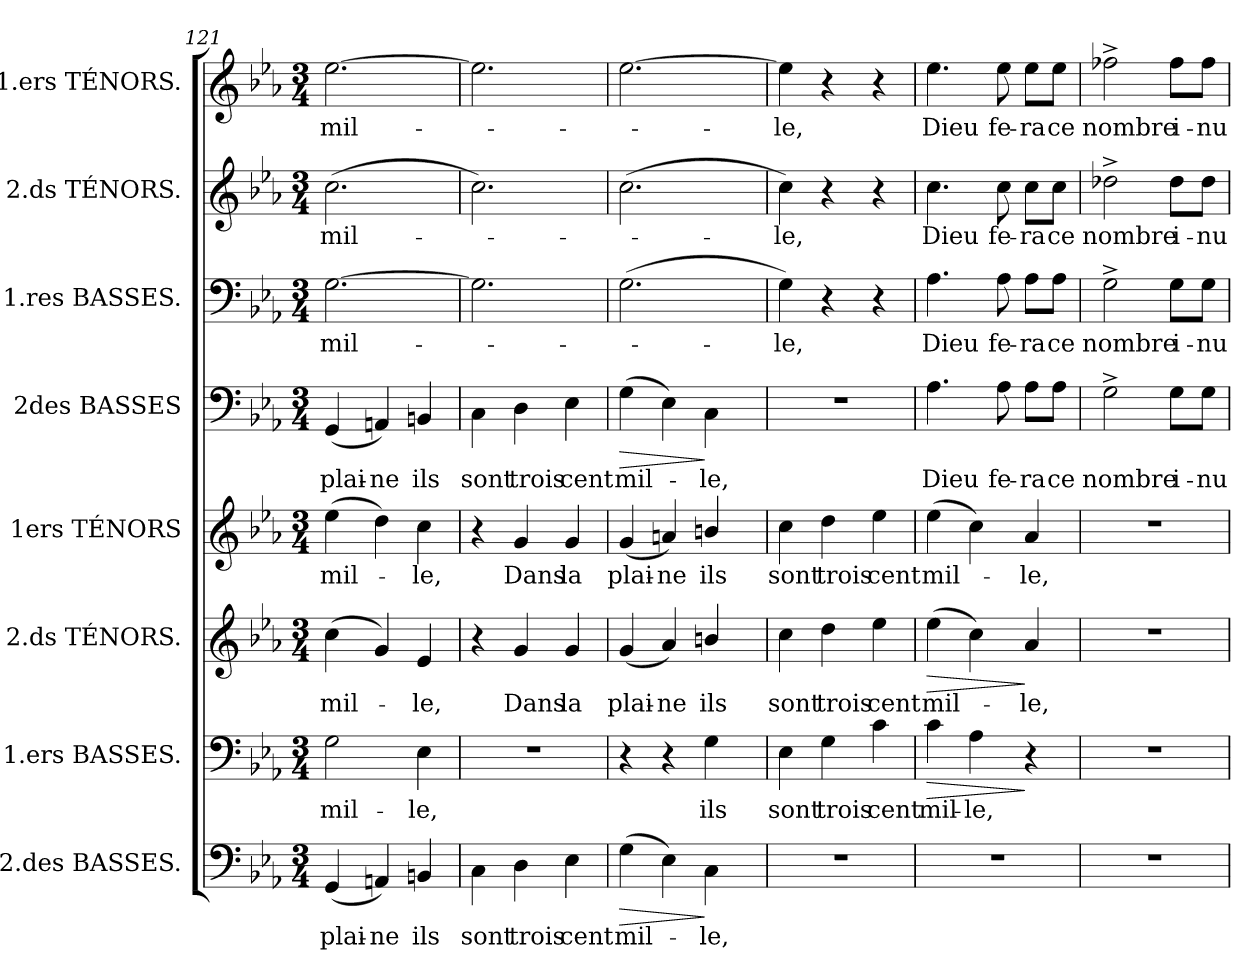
**kern	**text	**dynam	**kern	**text	**dynam	**kern	**text	**dynam	**kern	**text	**kern	**text	**dynam	**kern	**text	**kern	**text	**kern	**text
*part8	*part8	*part8	*part7	*part7	*part7	*part6	*part6	*part6	*part5	*part5	*part4	*part4	*part4	*part3	*part3	*part2	*part2	*part1	*part1
*staff8	*staff8	*staff8	*staff7	*staff7	*staff7	*staff6	*staff6	*staff6	*staff5	*staff5	*staff4	*staff4	*staff4	*staff3	*staff3	*staff2	*staff2	*staff1	*staff1
*I"2.des BASSES.	*	*	*I"1.ers BASSES.	*	*	*I"2.ds TÉNORS.	*	*	*I"1ers TÉNORS	*	*I"2des BASSES	*	*	*I"1.res BASSES.	*	*I"2.ds TÉNORS.	*	*I"1.ers TÉNORS.	*
*clefF4	*	*	*clefF4	*	*	*clefG2	*	*	*clefG2	*	*clefF4	*	*	*clefF4	*	*clefG2	*	*clefG2	*
*	*	*	*	*	*	*ITrd7c12	*	*	*ITrd7c12	*	*	*	*	*	*	*ITrd7c12	*	*ITrd7c12	*
*k[b-e-a-]	*	*	*k[b-e-a-]	*	*	*k[b-e-a-]	*	*	*k[b-e-a-]	*	*k[b-e-a-]	*	*	*k[b-e-a-]	*	*k[b-e-a-]	*	*k[b-e-a-]	*
*M3/4	*	*	*M3/4	*	*	*M3/4	*	*	*M3/4	*	*M3/4	*	*	*M3/4	*	*M3/4	*	*M3/4	*
=121	=121	=121	=121	=121	=121	=121	=121	=121	=121	=121	=121	=121	=121	=121	=121	=121	=121	=121	=121
(4GG/	plai-	.	2G\	mil-	.	(4c\	mil-	.	(4e-\	mil-	(4GG/	plai-	.	[2.G\	mil-	(2.c\	mil-	[2.e-\	mil-
4AAn/)	-ne	.	.	.	.	4G/)	.	.	4d\)	.	4AAn/)	-ne	.	.	.	.	.	.	.
4BBn/	ils	.	4E-\	-le,	.	4E-/	-le,	.	4c\	-le,	4BBn/	ils	.	.	.	.	.	.	.
=122	=122	=122	=122	=122	=122	=122	=122	=122	=122	=122	=122	=122	=122	=122	=122	=122	=122	=122	=122
4C\	sont	.	2.r	.	.	4r	.	.	4r	.	4C\	sont	.	2.G\]	.	2.c\)	.	2.e-\]	.
4D\	trois	.	.	.	.	4G/	Dans	.	4G/	Dans	4D\	trois	.	.	.	.	.	.	.
4E-\	cent	.	.	.	.	4G/	la	.	4G/	la	4E-\	cent	.	.	.	.	.	.	.
=123	=123	=123	=123	=123	=123	=123	=123	=123	=123	=123	=123	=123	=123	=123	=123	=123	=123	=123	=123
!	!	!LO:HP:b	!	!	!	!	!	!	!	!	!	!	!LO:HP:b	!	!	!	!	!	!
(4G\	mil-	>	4r	.	.	(4G/	plai-	.	(4G/	plai-	(4G\	mil-	>	(2.G\	.	(2.c\	.	[2.e-\	.
4E-\)	.	.	4r	.	.	4A-/)	-ne	.	4An/)	-ne	4E-\)	.	.	.	.	.	.	.	.
4C\	-le,	]	4G\	ils	.	4Bn/	ils	.	4Bn/	ils	4C\	-le,	]	.	.	.	.	.	.
=124	=124	=124	=124	=124	=124	=124	=124	=124	=124	=124	=124	=124	=124	=124	=124	=124	=124	=124	=124
2.r	.	.	4E-\	sont	.	4c\	sont	.	4c\	sont	2.r	.	.	4G\)	-le,	4c\)	-le,	4e-\]	-le,
.	.	.	4G\	trois	.	4d\	trois	.	4d\	trois	.	.	.	4r	.	4r	.	4r	.
.	.	.	4c\	cent	.	4e-\	cent	.	4e-\	cent	.	.	.	4r	.	4r	.	4r	.
!!LO:PB:g=z
=125	=125	=125	=125	=125	=125	=125	=125	=125	=125	=125	=125	=125	=125	=125	=125	=125	=125	=125	=125
!	!	!	!	!	!LO:HP:b	!	!	!LO:HP:b	!	!	!	!	!	!	!	!	!	!	!
2.r	.	.	4c\	mil-	>	(4e-\	mil-	>	(4e-\	mil-	4.A-\	Dieu	.	4.A-\	Dieu	4.c\	Dieu	4.e-\	Dieu
.	.	.	4A-\	-le,	.	4c\)	.	.	4c\)	.	.	.	.	.	.	.	.	.	.
.	.	.	.	.	.	.	.	.	.	.	8A-\	fe-	.	8A-\	fe-	8c\	fe-	8e-\	fe-
.	.	.	4r	.	]	4A-/	-le,	]	4A-/	-le,	8A-\L	-ra	.	8A-\L	-ra	8c\L	-ra	8e-\L	-ra
.	.	.	.	.	.	.	.	.	.	.	8A-\J	ce	.	8A-\J	ce	8c\J	ce	8e-\J	ce
=126	=126	=126	=126	=126	=126	=126	=126	=126	=126	=126	=126	=126	=126	=126	=126	=126	=126	=126	=126
2.r	.	.	2.r	.	.	2.r	.	.	2.r	.	2G^\	nombre	.	2G^\	nombre	2d-X^\	nombre	2f-X^\	nombre
.	.	.	.	.	.	.	.	.	.	.	8G\L	i-	.	8G\L	i-	8d-\L	i-	8f-\L	i-
.	.	.	.	.	.	.	.	.	.	.	8G\J	-nu-	.	8G\J	-nu-	8d-\J	-nu-	8f-\J	-nu-
=	=	=	=	=	=	=	=	=	=	=	=	=	=	=	=	=	=	=	=
*-	*-	*-	*-	*-	*-	*-	*-	*-	*-	*-	*-	*-	*-	*-	*-	*-	*-	*-	*-
